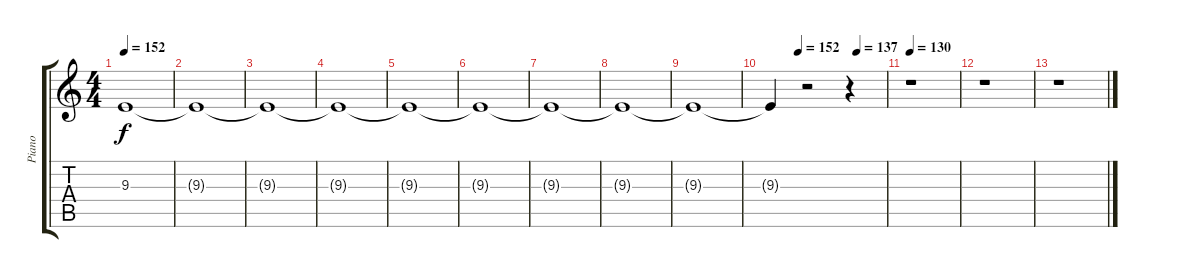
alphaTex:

\track ("Piano" "Piano") {instrument brightacousticpiano}
\staff {score tabs}
\tuning (E4 B3 G3 D3 A2 E2) {hide}
\ts (4 4)
\tempo 152
\clef g2
\ks c
9.3{t}.1{dy f} |
9.3{t}.1 |
9.3{t}.1 |
9.3{t}.1 |
9.3{t}.1 |
9.3{t}.1 |
9.3{t}.1 |
9.3{t}.1 |
9.3{t}.1 |
\tempo (152 0.25)
\tempo (137 0.75)
9.3{t}.4 r.2 r.4 |
\tempo 130
r.1 |
r.1 |
r.1
